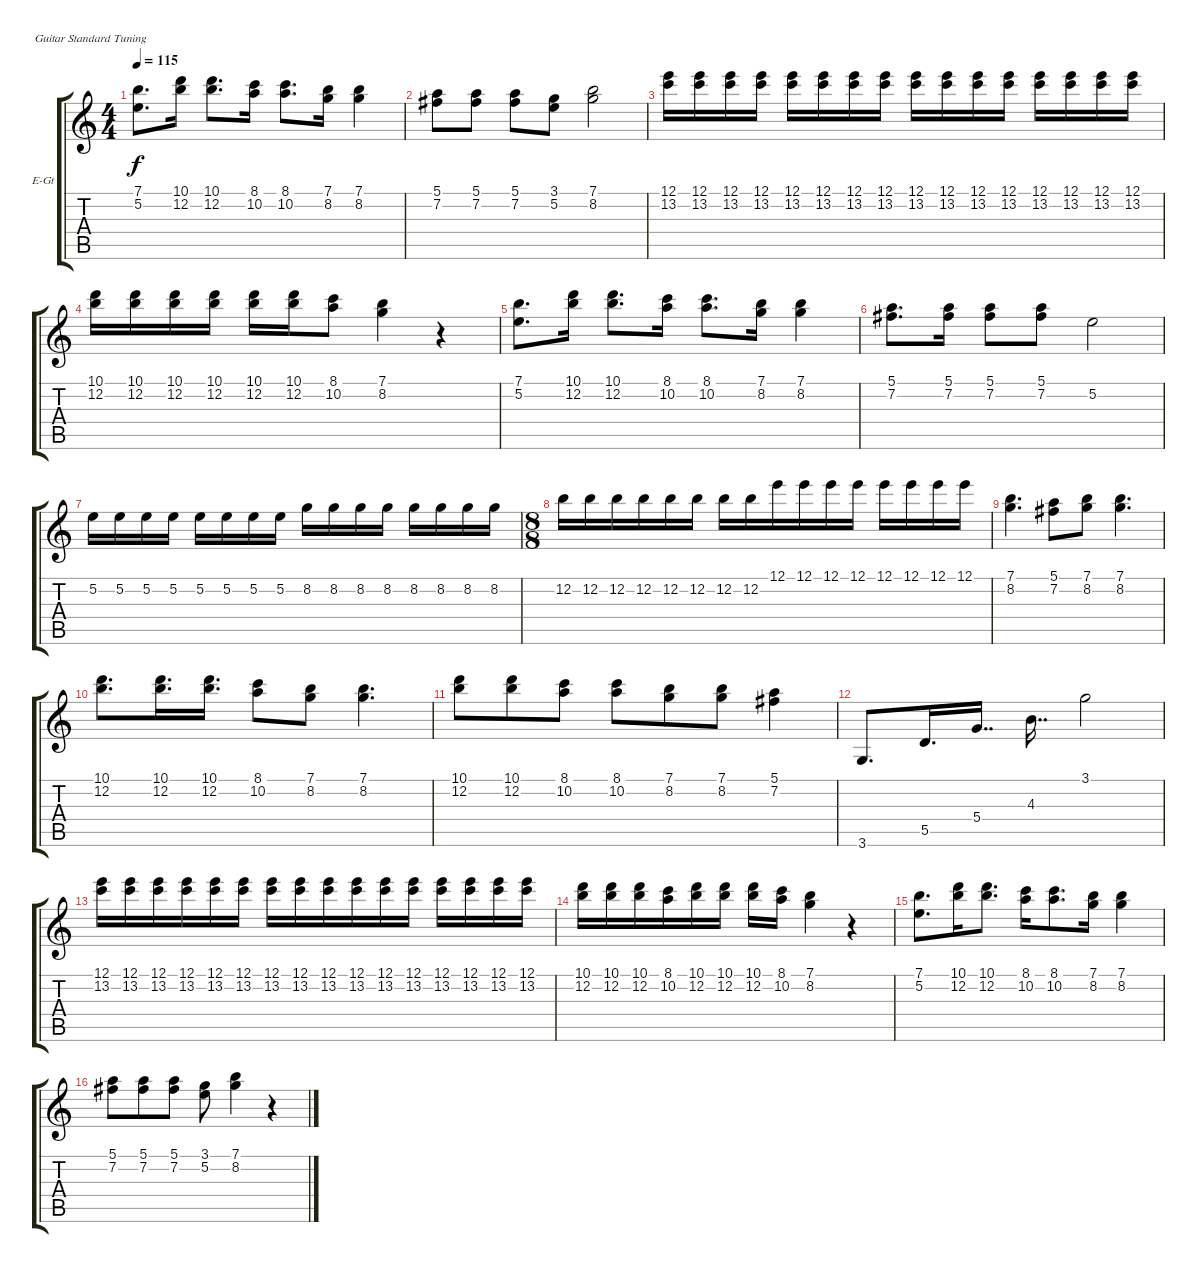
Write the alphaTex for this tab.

\defaultSystemsLayout 4
\bracketExtendMode groupsimilarinstruments
\firstSystemTrackNameOrientation horizontal
\otherSystemsTrackNameOrientation horizontal
\track ("Electric Guitar" "E-Gt") {instrument electricguitarclean}
\staff {score tabs}
\tuning (E4 B3 G3 D3 A2 E2)
\ts (4 4)
\tempo 115
\clef g2
\ks c
(5.2 7.1).8{d dy f} (12.2 10.1).16 (12.2 10.1).8{d} (10.2 8.1).16 (8.1 10.2).8{d} (7.1 8.2).16 (8.2 7.1).4 |
(5.1 7.2).8 (7.2 5.1).8 (5.1 7.2).8 (3.1 5.2).8 (8.2 7.1).2 |
(13.2 12.1).16 (13.2 12.1).16 (13.2 12.1).16 (13.2 12.1).16 (13.2 12.1).16 (13.2 12.1).16 (13.2 12.1).16 (13.2 12.1).16 (13.2 12.1).16 (13.2 12.1).16 (13.2 12.1).16 (13.2 12.1).16 (13.2 12.1).16 (13.2 12.1).16 (13.2 12.1).16 (13.2 12.1).16 |
(12.2 10.1).16 (12.2 10.1).16 (12.2 10.1).16 (12.2 10.1).16 (12.2 10.1).16 (12.2 10.1).16 (10.2 8.1).8 (7.1 8.2).4 r.4 |
(5.2 7.1).8{d} (12.2 10.1).16 (12.2 10.1).8{d} (10.2 8.1).16 (8.1 10.2).8{d} (7.1 8.2).16 (8.2 7.1).4 |
(5.1 7.2).8{d} (7.2 5.1).16 (5.1 7.2).8 (5.1 7.2).8 5.2.2 |
5.2.16 5.2.16 5.2.16 5.2.16 5.2.16 5.2.16 5.2.16 5.2.16 8.2.16 8.2.16 8.2.16 8.2.16 8.2.16 8.2.16 8.2.16 8.2.16 |
\ts (8 8)
12.2.16 12.2.16 12.2.16 12.2.16 12.2.16 12.2.16 12.2.16 12.2.16 12.1.16 12.1.16 12.1.16 12.1.16 12.1.16 12.1.16 12.1.16 12.1.16 |
(7.1 8.2).4{d} (7.2 5.1).8 (7.1 8.2).8 (8.2 7.1).4{d} |
(10.1 12.2).8{d} (12.2 10.1).16{d} (10.1 12.2).16{d} (8.1 10.2).8 (8.2 7.1).8 (7.1 8.2).4{d} |
(10.1 12.2).8 (12.2 10.1).8 (8.1 10.2).8 (10.2 8.1).8 (8.2 7.1).8 (7.1 8.2).8 (7.2 5.1).4 |
3.6.8{d} 5.5.16{d} 5.4.16{dd} 4.3.16{dd} 3.1.2 |
(13.2 12.1).16 (13.2 12.1).16 (13.2 12.1).16 (13.2 12.1).16 (13.2 12.1).16 (13.2 12.1).16 (13.2 12.1).16 (13.2 12.1).16 (13.2 12.1).16 (13.2 12.1).16 (13.2 12.1).16 (13.2 12.1).16 (13.2 12.1).16 (13.2 12.1).16 (13.2 12.1).16 (13.2 12.1).16 |
(12.2 10.1).16 (12.2 10.1).16 (12.2 10.1).16 (10.2 8.1).16 (12.2 10.1).16 (12.2 10.1).16 (12.2 10.1).16 (10.2 8.1).16 (7.1 8.2).4 r.4 |
(5.2 7.1).8{d} (12.2 10.1).16 (12.2 10.1).8{d} (10.2 8.1).16 (8.1 10.2).8{d} (7.1 8.2).16 (8.2 7.1).4 |
(5.1 7.2).8 (7.2 5.1).8 (5.1 7.2).8 (3.1 5.2).8 (8.2 7.1).4 r.4
